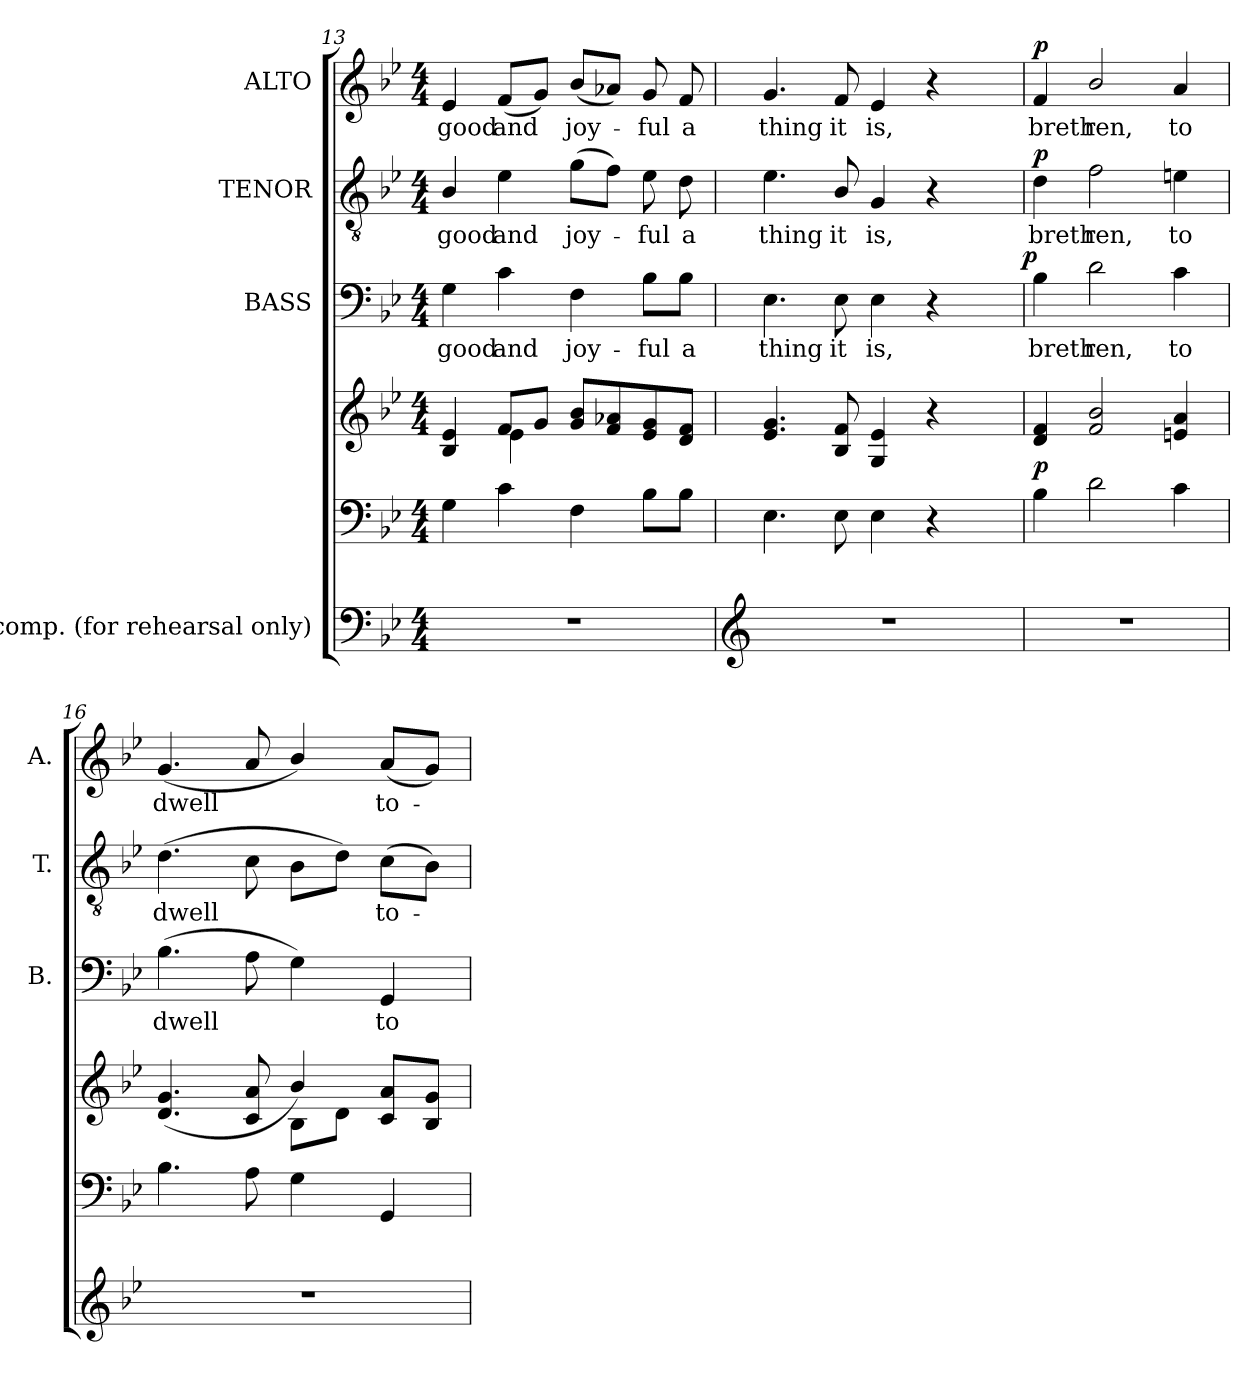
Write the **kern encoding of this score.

**kern	**kern	**kern	**dynam	**kern	**text	**dynam	**kern	**text	**dynam	**kern	**text	**dynam
*part4	*part4	*part4	*part4	*part3	*part3	*part3	*part2	*part2	*part2	*part1	*part1	*part1
*staff6	*staff5	*staff4	*staff4/5/6	*staff3	*staff3	*staff3	*staff2	*staff2	*staff2	*staff1	*staff1	*staff1
*I"Accomp. (for rehearsal only)	*	*	*	*I"BASS	*	*	*I"TENOR	*	*	*I"ALTO	*	*
*	*	*	*	*I'B.	*	*	*I'T.	*	*	*I'A.	*	*
*clefF4	*clefF4	*clefG2	*	*clefF4	*	*	*clefGv2	*	*	*clefG2	*	*
*	*	*	*	*	*	*	*ITrd7c12	*	*	*	*	*
*k[b-e-]	*k[b-e-]	*k[b-e-]	*	*k[b-e-]	*	*	*k[b-e-]	*	*	*k[b-e-]	*	*
*B-:	*B-:	*B-:	*	*B-:	*	*	*B-:	*	*	*B-:	*	*
*M4/4	*M4/4	*M4/4	*	*M4/4	*	*	*M4/4	*	*	*M4/4	*	*
=13	=13	=13	=13	=13	=13	=13	=13	=13	=13	=13	=13	=13
*	*	*^	*	*	*	*	*	*	*	*	*	*
!	!	!	!	!	!	!LO:LY:b:color=#000000	!	!	!	!	!	!	!
!	!	!	!	!	!	!	!	!	!LO:LY:b:color=#000000	!	!	!	!
!	!	!	!	!	!	!	!	!	!	!	!	!LO:LY:b:color=#000000	!
1r	4Gi\	4B-i/ 4e-i	4ryy	.	4Gi\	good	.	4BB-i/	good	.	4e-i/	good	.
!	!	!	!	!	!	!LO:LY:b:color=#000000	!	!	!	!	!	!	!
!	!	!	!	!	!	!	!	!	!LO:LY:b:color=#000000	!	!	!	!
!	!	!	!	!	!	!	!	!	!	!	!	!LO:LY:b:color=#000000	!
.	4ci\	8fi/L	4e-i\	.	4ci\	and	.	4E-i\	and	.	(8fi/L	and	.
.	.	8gi/J	.	.	.	.	.	.	.	.	8gi/J)	.	.
!	!	!	!	!	!	!LO:LY:b:color=#000000	!	!	!	!	!	!	!
!	!	!	!	!	!	!	!	!	!LO:LY:b:color=#000000	!	!	!	!
!	!	!	!	!	!	!	!	!	!	!	!	!LO:LY:b:color=#000000	!
.	4Fi\	8gi/ 8b-iL	2ryy	.	4Fi\	joy-	.	(8Gi\L	joy-	.	(8b-i/L	joy-	.
.	.	8fi/ 8a-Xi	.	.	.	.	.	8Fi\J)	.	.	8a-Xi/J)	.	.
!	!	!	!	!	!	!LO:LY:b:color=#000000	!	!	!	!	!	!	!
!	!	!	!	!	!	!	!	!	!LO:LY:b:color=#000000	!	!	!	!
!	!	!	!	!	!	!	!	!	!	!	!	!LO:LY:b:color=#000000	!
.	8B-i\L	8e-i/ 8gi	.	.	8B-i\L	-ful	.	8E-i\	-ful	.	8gi/	-ful	.
!	!	!	!	!	!	!LO:LY:b:color=#000000	!	!	!	!	!	!	!
!	!	!	!	!	!	!	!	!	!LO:LY:b:color=#000000	!	!	!	!
!	!	!	!	!	!	!	!	!	!	!	!	!LO:LY:b:color=#000000	!
.	8B-i\J	8di/ 8fiJ	.	.	8B-i\J	a	.	8Di\	a	.	8fi/	a	.
*	*	*v	*v	*	*	*	*	*	*	*	*	*	*
!!LO:LB:g=z
=14	=14	=14	=14	=14	=14	=14	=14	=14	=14	=14	=14	=14
*stria0	*	*	*	*	*	*	*	*	*	*	*	*
*clefG2	*	*	*	*	*	*	*	*	*	*	*	*
!	!	!	!	!	!LO:LY:b:color=#000000	!	!	!	!	!	!	!
!	!	!	!	!	!	!	!	!LO:LY:b:color=#000000	!	!	!	!
!	!	!	!	!	!	!	!	!	!	!	!LO:LY:b:color=#000000	!
*	*	*	*	*^	*	*	*	*	*	*	*	*
1r	4.E-i\	4.e-i/ 4.gi	.	4.E-i\	2ryy	thing	.	4.E-i\	thing	.	4.gi/	thing	.
!	!	!	!	!	!	!LO:LY:b:color=#000000	!	!	!	!	!	!	!
!	!	!	!	!	!	!	!	!	!LO:LY:b:color=#000000	!	!	!	!
!	!	!	!	!	!	!	!	!	!	!	!	!LO:LY:b:color=#000000	!
.	8E-i\	8B-i/ 8fi	.	8E-i\	.	it	.	8BB-i/	it	.	8fi/	it	.
!	!	!	!	!	!	!LO:LY:b:color=#000000	!	!	!	!	!	!	!
!	!	!	!	!	!	!	!	!	!LO:LY:b:color=#000000	!	!	!	!
!	!	!	!	!	!	!	!	!	!	!	!	!LO:LY:b:color=#000000	!
.	4E-i\	4Gi/ 4e-i	.	4E-i\	4ryy	is,	.	4GGi/	is,	.	4e-i/	is,	.
.	4r	4r	.	4r	8ryy	.	.	4r	.	.	4r	.	.
.	.	.	.	.	16ryy	.	.	.	.	.	.	.	.
.	.	.	.	.	32ryy	.	.	.	.	.	.	.	.
.	.	.	.	.	64ryy	.	.	.	.	.	.	.	.
.	.	.	.	.	128...ryy	.	.	.	.	.	.	.	.
.	.	.	.	.	1024ryy	.	p	.	.	.	.	.	.
*	*	*	*	*v	*v	*	*	*	*	*	*	*	*
=15	=15	=15	=15	=15	=15	=15	=15	=15	=15	=15	=15	=15
*	*	*	*	*^	*	*	*	*	*	*	*	*
!	!	!	!	!	!	!LO:LY:b:color=#000000	!	!	!	!	!	!	!
*	*	*	*	*v	*v	*	*	*	*	*	*	*	*
*	*	*	*	*^	*	*	*	*	*	*	*	*
!	!	!	!	!	!	!	!	!	!LO:LY:b:color=#000000	!	!	!	!
*	*	*	*	*v	*v	*	*	*	*	*	*	*	*
*	*	*	*	*^	*	*	*	*	*	*	*	*
!	!	!	!	!	!	!	!	!	!	!	!	!LO:LY:b:color=#000000	!
*	*	*	*	*v	*v	*	*	*	*	*	*	*	*
1r	4B-i\	4di/ 4fi	p	4B-i\	breth-	.	4Di\	breth-	p	4fi/	breth-	p
!	!	!	!	!	!LO:LY:b:color=#000000	!	!	!	!	!	!	!
!	!	!	!	!	!	!	!	!LO:LY:b:color=#000000	!	!	!	!
!	!	!	!	!	!	!	!	!	!	!	!LO:LY:b:color=#000000	!
.	2di\	2fi/ 2b-i	.	2di\	-ren,	.	2Fi\	-ren,	.	2b-i/	-ren,	.
!	!	!	!	!	!LO:LY:b:color=#000000	!	!	!	!	!	!	!
!	!	!	!	!	!	!	!	!LO:LY:b:color=#000000	!	!	!	!
!	!	!	!	!	!	!	!	!	!	!	!LO:LY:b:color=#000000	!
.	4ci\	4eni/ 4ai	.	4ci\	to	.	4Eni\	to	.	4ai/	to	.
=16	=16	=16	=16	=16	=16	=16	=16	=16	=16	=16	=16	=16
*	*	*^	*	*	*	*	*	*	*	*	*	*
!	!	!	!	!	!	!LO:LY:b:color=#000000	!	!	!	!	!	!	!
!	!	!	!	!	!	!	!	!	!LO:LY:b:color=#000000	!	!	!	!
!	!	!	!	!	!	!	!	!	!	!	!	!LO:LY:b:color=#000000	!
1r	4.B-i\	(4.di/ 4.gi	2ryy	.	(4.B-i\	dwell	.	(4.Di\	dwell	.	(4.gi/	dwell	.
.	8Ai\	8ci/ 8ai	.	.	8Ai\	.	.	8Ci\	.	.	8ai/	.	.
.	4Gi\	4b-i/)	8B-i\L	.	4Gi\)	.	.	8BB-i\L	.	.	4b-i/)	.	.
.	.	.	8di\J	.	.	.	.	8Di\J)	.	.	.	.	.
!	!	!	!	!	!	!LO:LY:b:color=#000000	!	!	!	!	!	!	!
!	!	!	!	!	!	!	!	!	!LO:LY:b:color=#000000	!	!	!	!
!	!	!	!	!	!	!	!	!	!	!	!	!LO:LY:b:color=#000000	!
.	4GGi/	8ci/ 8aiL	4ryy	.	4GGi/	to-	.	(8Ci\L	to-	.	(8ai/L	to-	.
.	.	8B-i/ 8giJ	.	.	.	.	.	8BB-i\J)	.	.	8gi/J)	.	.
*	*	*v	*v	*	*	*	*	*	*	*	*	*	*
=	=	=	=	=	=	=	=	=	=	=	=	=
*-	*-	*-	*-	*-	*-	*-	*-	*-	*-	*-	*-	*-
